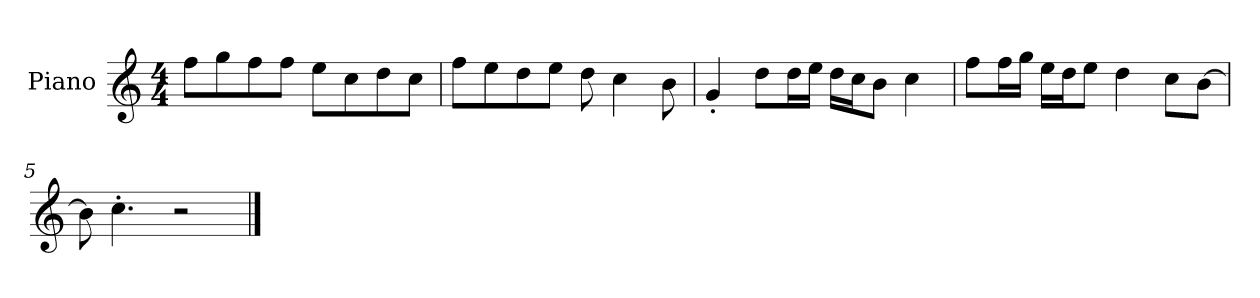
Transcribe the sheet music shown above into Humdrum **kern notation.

**kern
*part1
*staff1
*I"Piano
*I'P-no
*clefG2
*k[]
*M4/4
*MM90
=1
8ff\L
8gg\
8ff\
8ff\J
8ee\L
8cc\
8dd\
8cc\J
=2
8ff\L
8ee\
8dd\
8ee\J
8dd\
4cc\
8b\
=3
4g'/
8dd\L
16dd\L
16ee\JJ
16dd\LL
16cc\J
8b\J
4cc\
=4
8ff\L
16ff\L
16gg\JJ
16ee\LL
16dd\J
8ee\J
4dd\
8cc\L
[8b\J
=5
8b\]
4.cc'\
2r
==
*-
